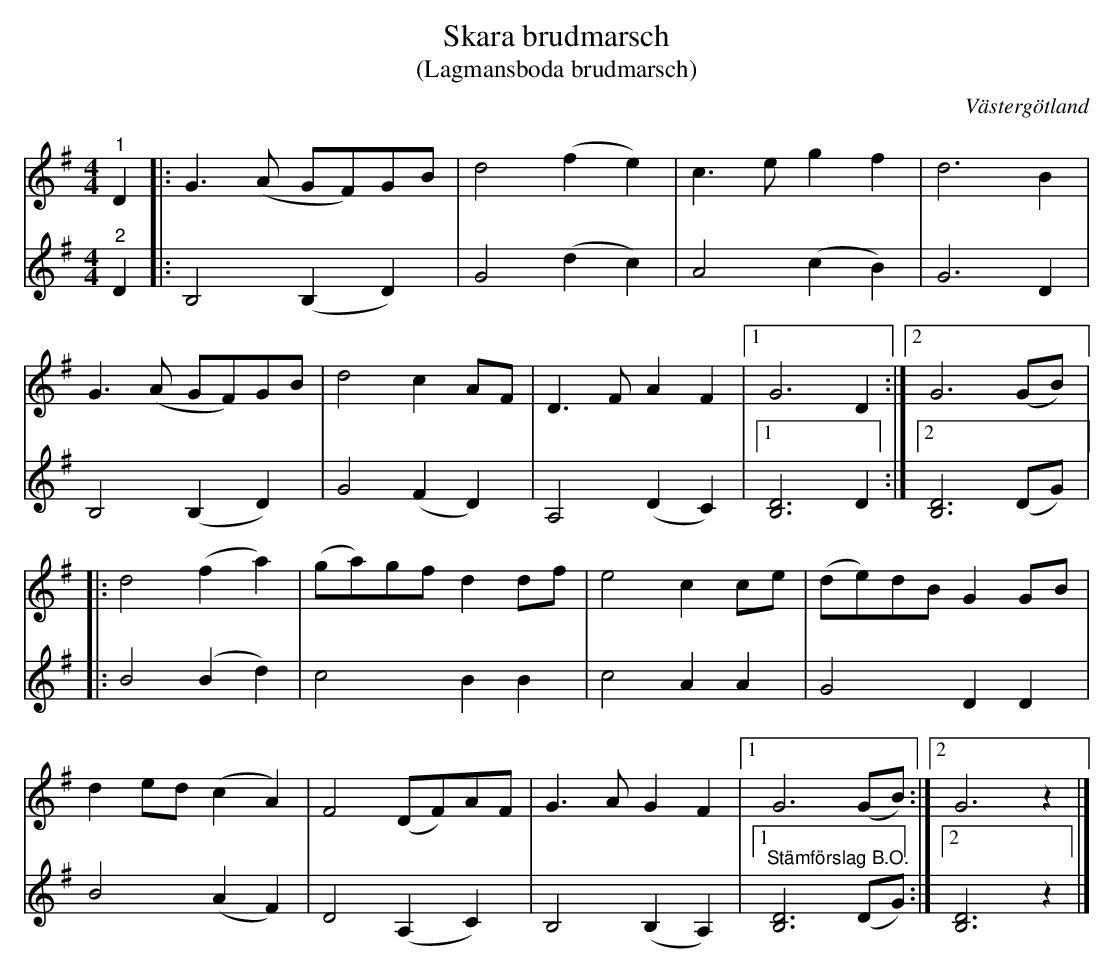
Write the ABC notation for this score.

X:1
T:Skara brudmarsch
T:(Lagmansboda brudmarsch)
O:Västergötland
L:1/4
M:4/4
K:G
V:1
"^1" D |: G>(A G/F/)G/B/ | d2 (fe) | c>e gf | d3 B |
G>(A G/F/)G/B/ | d2 cA/F/ | D>F AF |1 G3 D :|2 G3 (G/B/) |:
d2 (fa) | (g/a/)g/f/ dd/f/ | e2 cc/e/ | (d/e/)d/B/ GG/B/ |
de/d/ (cA) | F2 (D/F/)A/F/ | G>A GF |1 G3 (G/B/) :|2 G3 z |]
V:2
"^2" D |: B,2 (B,D) | G2 (dc) | A2 (cB) | G3 D |
B,2 (B,D) | G2 (FD) | A,2 (DC) |1 [B,D]3 D :|2 [B,D]3 (D/G/) |:
B2 (Bd) | c2 BB | c2 AA | G2 DD |
B2 (AF) | D2 (A,C) | B,2 (B,A,) |1"^Stämförslag B.O." [B,D]3 (D/G/) :|2 [B,D]3 z |]
